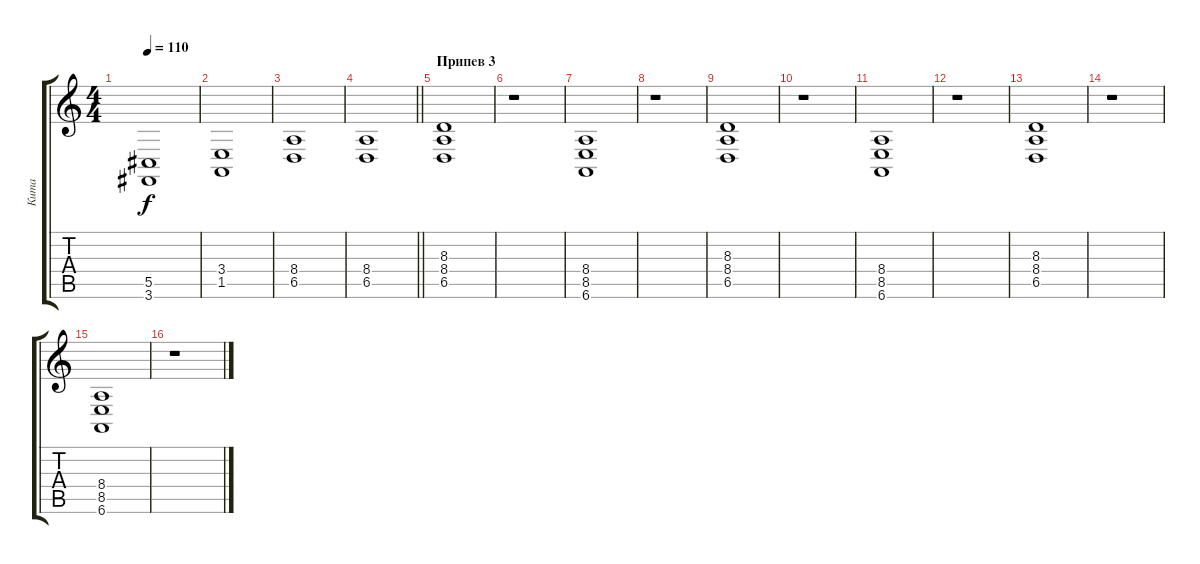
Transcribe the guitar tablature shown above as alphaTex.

\track ("Кита" "Кита") {instrument acousticgrandpiano}
\staff {score tabs}
\tuning (Eb4 Bb3 Gb3 Db3 Ab2 Eb2) {hide}
\ts (4 4)
\tempo 110
\clef g2
\ks c
(5.5 3.6).1{dy f} |
(3.4 1.5).1 |
(8.4 6.5).1 |
\barLineRight lightlight
(8.4 6.5).1 |
\section ("" "Припев 3")
(8.3 8.4 6.5).1 |
r.1 |
(8.4 8.5 6.6).1 |
r.1 |
(8.3 8.4 6.5).1 |
r.1 |
(8.4 8.5 6.6).1 |
r.1 |
(8.3 8.4 6.5).1 |
r.1 |
(8.4 8.5 6.6).1 |
r.1
